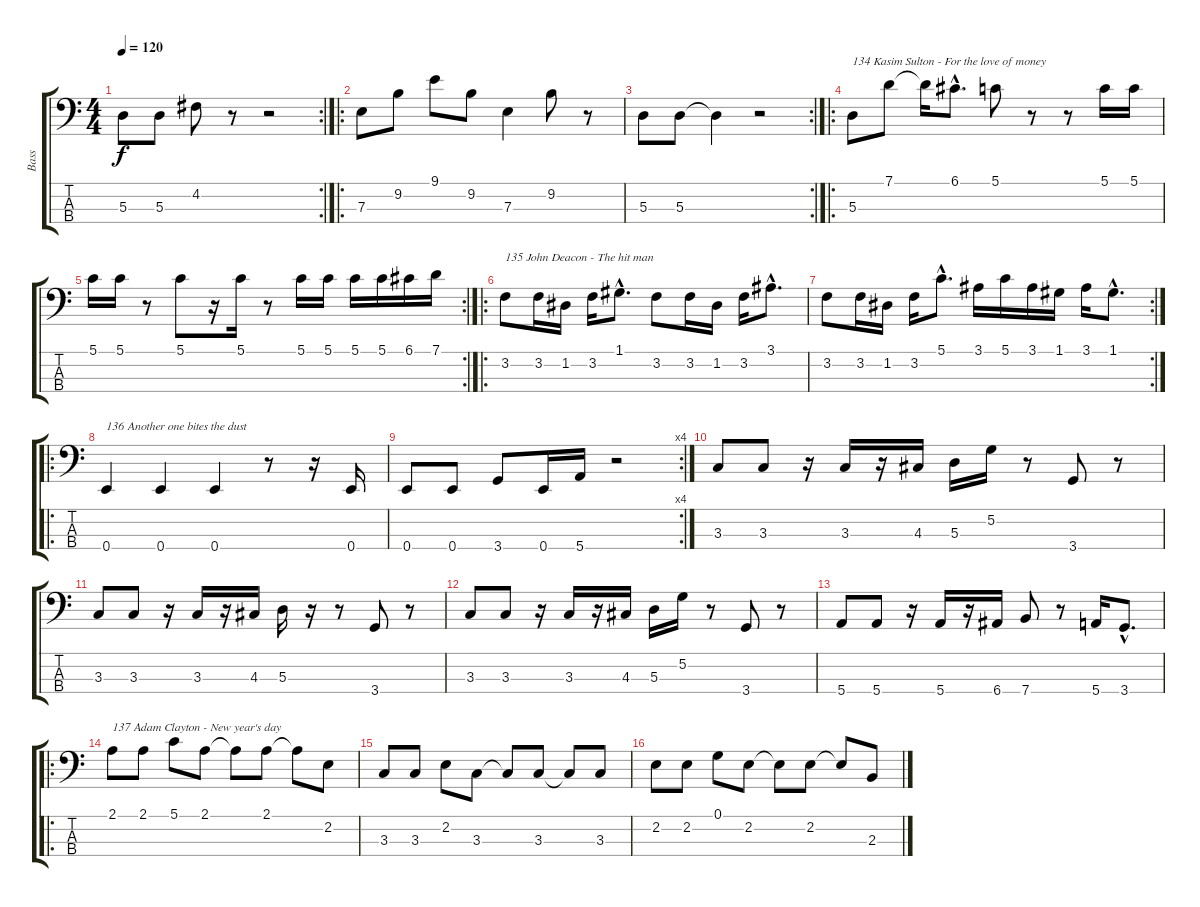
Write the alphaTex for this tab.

\track ("Bass" "Bass") {instrument electricbassfinger}
\staff {score tabs}
\tuning (G2 D2 A1 E1) {hide}
\rc 2
\ts (4 4)
\tempo 120
\clef f4
\ks c
5.3.8{dy f} 5.3.8 4.2.8 r.8 r.2 |
\ro
7.3.8 9.2.8 9.1.8 9.2.8 7.3.4 9.2.8 r.8 |
\rc 2
5.3.8 5.3.8 5.3{t}.4 r.2 |
\ro
5.3.8{txt "134 Kasim Sulton - For the love of money"} 7.1.8 7.1{t}.16 6.1{hac}.8{d} 5.1.8 r.8 r.8 5.1.16 5.1.16 |
\rc 2
5.1.16 5.1.16 r.8 5.1.8 r.16 5.1.16 r.8 5.1.16 5.1.16 5.1.16 5.1.16 6.1.16 7.1.16 |
\ro
3.2.8{txt "135 John Deacon - The hit man"} 3.2.16 1.2.16 3.2.16 1.1{hac}.8{d} 3.2.8 3.2.16 1.2.16 3.2.16 3.1{hac}.8{d} |
\rc 2
3.2.8 3.2.16 1.2.16 3.2.16 5.1{hac}.8{d} 3.1.16 5.1.16 3.1.16 1.1.16 3.1.16 1.1{hac}.8{d} |
\ro
0.4.4{txt "136 Another one bites the dust"} 0.4.4 0.4.4 r.8 r.16 0.4.16 |
\rc 4
0.4.8 0.4.8 3.4.8 0.4.16 5.4.16 r.2 |
3.3.8 3.3.8 r.16 3.3.16 r.16 4.3.16 5.3.16 5.2.16 r.8 3.4.8 r.8 |
3.3.8 3.3.8 r.16 3.3.16 r.16 4.3.16 5.3.16 r.16 r.8 3.4.8 r.8 |
3.3.8 3.3.8 r.16 3.3.16 r.16 4.3.16 5.3.16 5.2.16 r.8 3.4.8 r.8 |
5.4.8 5.4.8 r.16 5.4.16 r.16 6.4.16 7.4.8 r.8 5.4.16 3.4{hac}.8{d} |
\ro
2.1.8{txt "137 Adam Clayton - New year's day"} 2.1.8 5.1.8 2.1.8 2.1{t}.8 2.1.8 2.1{t}.8 2.2.8 |
3.3.8 3.3.8 2.2.8 3.3.8 3.3{t}.8 3.3.8 3.3{t}.8 3.3.8 |
2.2.8 2.2.8 0.1.8 2.2.8 2.2{t}.8 2.2.8 2.2{t}.8 2.3.8
